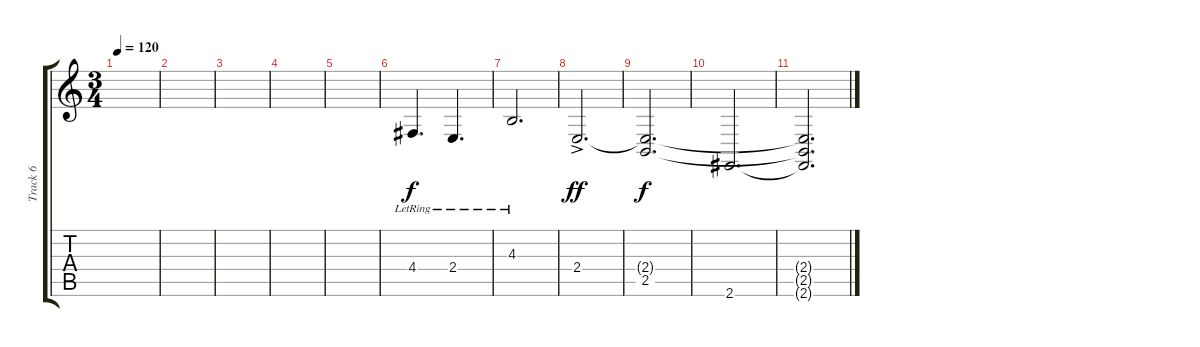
\track ("Track 6" "Track 6") {instrument clarinet}
\staff {score tabs}
\tuning (E4 B3 G3 D3 A2 E2) {hide}
\ts (3 4)
\tempo 120
\clef g2
\ks c
|
|
|
|
|
4.4{lr}.4{d volume 13} 2.4{lr}.4{d} |
4.3{lr}.2{d} |
2.4{ac}.2{d dy ff volume 5} |
(2.4{t} 2.5).2{d dy f} |
2.6.2{d} |
(2.4{t} 2.5{t} 2.6{t}).2{d}
